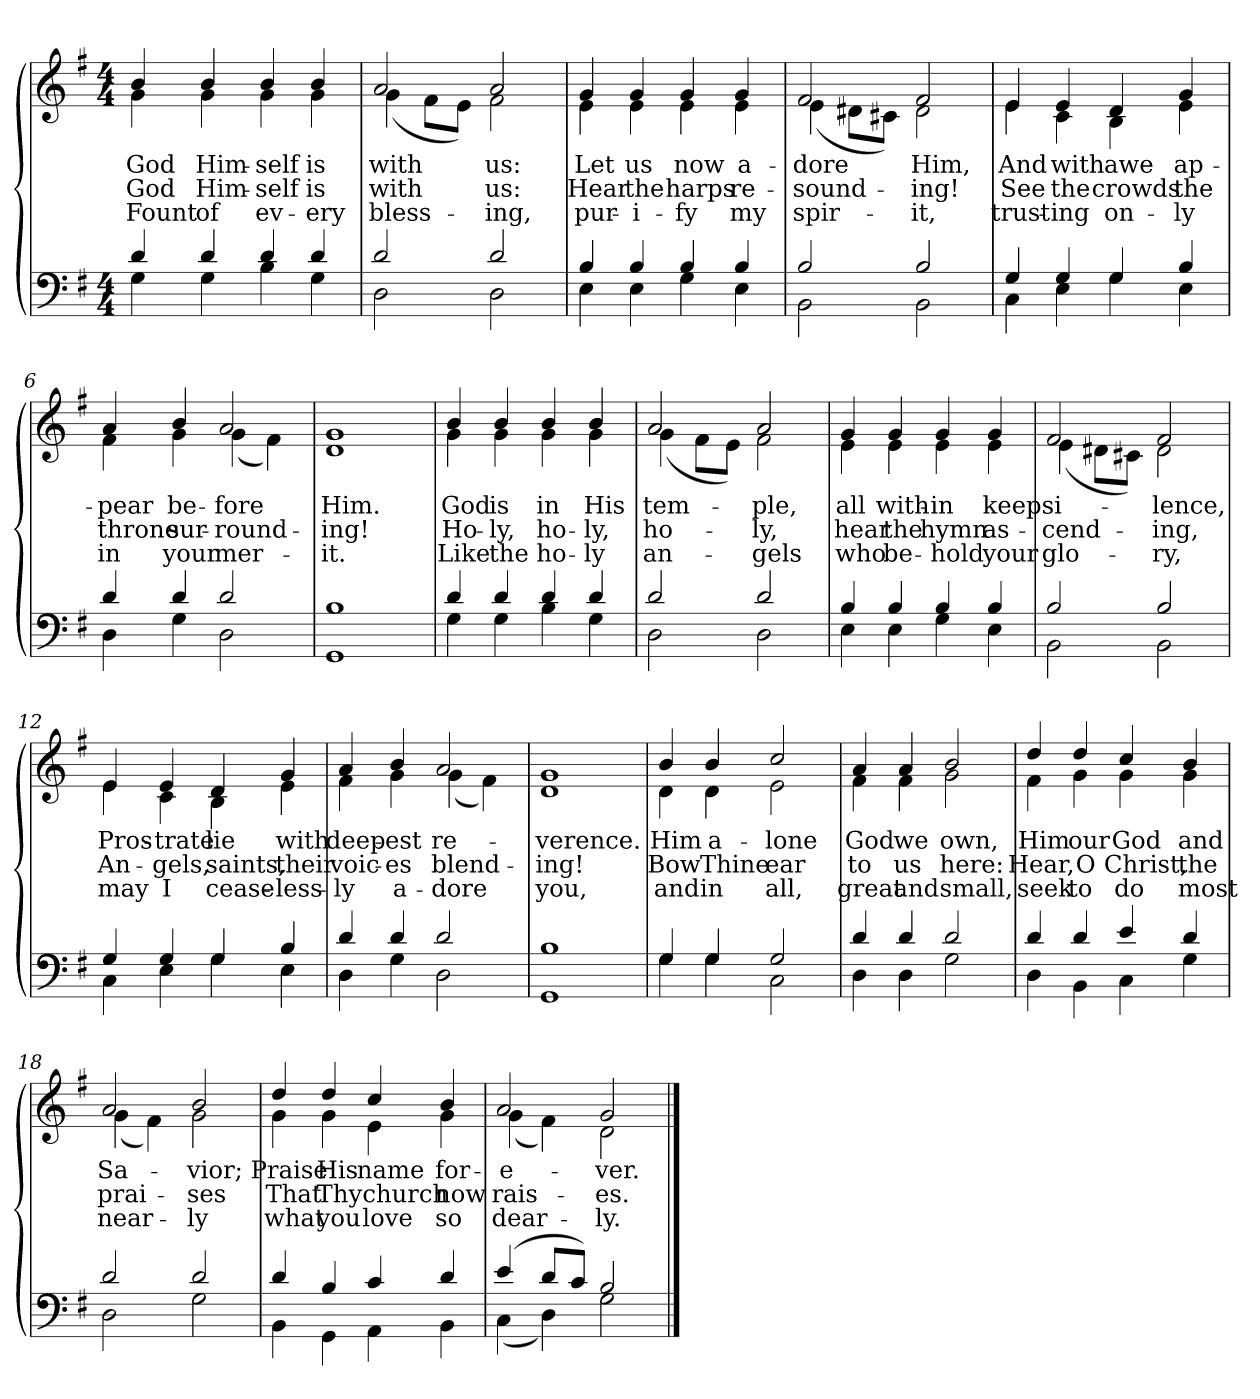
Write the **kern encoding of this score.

**kern	**kern	**text	**text	**text
*part2	*part1	*part1	*part1	*part1
*staff2	*staff1	*staff1	*staff1	*staff1
*clefF4	*clefG2	*	*	*
*k[f#]	*k[f#]	*	*	*
*M4/4	*M4/4	*	*	*
=1	=1	=1	=1	=1
*^	*	*	*	*
!	!	!LO:TX:b:i:t=Verse	!	!	!
!	!	!	!LO:LY:b	!LO:LY:b	!LO:LY:b
*	*	*^	*	*	*
4d/	4G\	4b/	4g\	God	God	Fount
!	!	!	!	!LO:LY:b	!LO:LY:b	!LO:LY:b
4d/	4G\	4b/	4g\	Him-	Him-	of
!	!	!	!	!LO:LY:b	!LO:LY:b	!LO:LY:b
4d/	4B\	4b/	4g\	-self	-self	ev-
!	!	!	!	!LO:LY:b	!LO:LY:b	!LO:LY:b
4d/	4G\	4b/	4g\	is	is	-ery
=2	=2	=2	=2	=2	=2	=2
!	!	!	!	!LO:LY:b	!LO:LY:b	!LO:LY:b
2d/	2D\	2a/	(<4g\	with	with	bless-
.	.	.	8f#\L	.	.	.
.	.	.	8e\J)	.	.	.
!	!	!	!	!LO:LY:b	!LO:LY:b	!LO:LY:b
2d/	2D\	2a/	2f#\	us:	us:	-ing,
!!LO:LB:g=z	!!
=3	=3	=3	=3	=3	=3	=3
!	!	!	!	!LO:LY:b	!LO:LY:b	!LO:LY:b
4B/	4E\	4g/	4e\	Let	Hear	pur-
!	!	!	!	!LO:LY:b	!LO:LY:b	!LO:LY:b
4B/	4E\	4g/	4e\	us	the	-i-
!	!	!	!	!LO:LY:b	!LO:LY:b	!LO:LY:b
4B/	4G\	4g/	4e\	now	harps	-fy
!	!	!	!	!LO:LY:b	!LO:LY:b	!LO:LY:b
4B/	4E\	4g/	4e\	a-	re-	my
=4	=4	=4	=4	=4	=4	=4
!	!	!	!	!LO:LY:b	!LO:LY:b	!LO:LY:b
2B/	2BB\	2f#/	(<4e\	-dore	-sound-	spir-
.	.	.	8d#X\L	.	.	.
.	.	.	8c#X\J)	.	.	.
!	!	!	!	!LO:LY:b	!LO:LY:b	!LO:LY:b
2B/	2BB\	2f#/	2d#\	Him,	-ing!	-it,
!!LO:LB:g=z	!!
=5	=5	=5	=5	=5	=5	=5
!	!	!	!	!LO:LY:b	!LO:LY:b	!LO:LY:b
4G/	4C\	4e/	4e\	And	See	trust-
!	!	!	!	!LO:LY:b	!LO:LY:b	!LO:LY:b
4G/	4E\	4e/	4c\	with	the	-ing
!	!	!	!	!LO:LY:b	!LO:LY:b	!LO:LY:b
4G/	4G\	4d/	4B\	awe	crowds	on-
!	!	!	!	!LO:LY:b	!LO:LY:b	!LO:LY:b
4B/	4E\	4g/	4e\	ap-	the	-ly
=6	=6	=6	=6	=6	=6	=6
!	!	!	!	!LO:LY:b	!LO:LY:b	!LO:LY:b
4d/	4D\	4a/	4f#\	-pear	throne	in
!	!	!	!	!LO:LY:b	!LO:LY:b	!LO:LY:b
4d/	4G\	4b/	4g\	be-	sur-	your
!	!	!	!	!LO:LY:b	!LO:LY:b	!LO:LY:b
2d/	2D\	2a/	(<4g\	-fore	-round-	mer-
.	.	.	4f#\)	.	.	.
=7	=7	=7	=7	=7	=7	=7
!	!	!	!	!LO:LY:b	!LO:LY:b	!LO:LY:b
1B	1GG	1g	1d	Him.	-ing!	-it.
!!LO:LB:g=z	!!
=8	=8	=8	=8	=8	=8	=8
!	!	!	!	!LO:LY:b	!LO:LY:b	!LO:LY:b
4d/	4G\	4b/	4g\	God	Ho-	Like
!	!	!	!	!LO:LY:b	!LO:LY:b	!LO:LY:b
4d/	4G\	4b/	4g\	is	-ly,	the
!	!	!	!	!LO:LY:b	!LO:LY:b	!LO:LY:b
4d/	4B\	4b/	4g\	in	ho-	ho-
!	!	!	!	!LO:LY:b	!LO:LY:b	!LO:LY:b
4d/	4G\	4b/	4g\	His	-ly,	-ly
=9	=9	=9	=9	=9	=9	=9
!	!	!	!	!LO:LY:b	!LO:LY:b	!LO:LY:b
2d/	2D\	2a/	(<4g\	tem-	ho-	an-
.	.	.	8f#\L	.	.	.
.	.	.	8e\J)	.	.	.
!	!	!	!	!LO:LY:b	!LO:LY:b	!LO:LY:b
2d/	2D\	2a/	2f#\	-ple,	-ly,	-gels
!!LO:LB:g=z	!!
=10	=10	=10	=10	=10	=10	=10
!	!	!	!	!LO:LY:b	!LO:LY:b	!LO:LY:b
4B/	4E\	4g/	4e\	all	hear	who
!	!	!	!	!LO:LY:b	!LO:LY:b	!LO:LY:b
4B/	4E\	4g/	4e\	with-	the	be-
!	!	!	!	!LO:LY:b	!LO:LY:b	!LO:LY:b
4B/	4G\	4g/	4e\	-in	hymn	-hold
!	!	!	!	!LO:LY:b	!LO:LY:b	!LO:LY:b
4B/	4E\	4g/	4e\	keep	as-	your
=11	=11	=11	=11	=11	=11	=11
!	!	!	!	!LO:LY:b	!LO:LY:b	!LO:LY:b
2B/	2BB\	2f#/	(<4e\	si-	-cend-	glo-
.	.	.	8d#X\L	.	.	.
.	.	.	8c#X\J)	.	.	.
!	!	!	!	!LO:LY:b	!LO:LY:b	!LO:LY:b
2B/	2BB\	2f#/	2d#\	-lence,	-ing,	-ry,
!!LO:LB:g=z	!!
=12	=12	=12	=12	=12	=12	=12
!	!	!	!	!LO:LY:b	!LO:LY:b	!LO:LY:b
4G/	4C\	4e/	4e\	Pros-	An-	may
!	!	!	!	!LO:LY:b	!LO:LY:b	!LO:LY:b
4G/	4E\	4e/	4c\	-trate	-gels,	I
!	!	!	!	!LO:LY:b	!LO:LY:b	!LO:LY:b
4G/	4G\	4d/	4B\	lie	saints,	cease-
!	!	!	!	!LO:LY:b	!LO:LY:b	!LO:LY:b
4B/	4E\	4g/	4e\	with	their	-less-
=13	=13	=13	=13	=13	=13	=13
!	!	!	!	!LO:LY:b	!LO:LY:b	!LO:LY:b
4d/	4D\	4a/	4f#\	deep-	voic-	-ly
!	!	!	!	!LO:LY:b	!LO:LY:b	!LO:LY:b
4d/	4G\	4b/	4g\	-est	-es	a-
!	!	!	!	!LO:LY:b	!LO:LY:b	!LO:LY:b
2d/	2D\	2a/	(<4g\	re-	blend-	-dore
.	.	.	4f#\)	.	.	.
=14	=14	=14	=14	=14	=14	=14
!	!	!	!	!LO:LY:b	!LO:LY:b	!LO:LY:b
1B	1GG	1g	1d	-verence.	-ing!	you,
!!LO:LB:g=z	!!
=15	=15	=15	=15	=15	=15	=15
!	!	!	!	!LO:LY:b	!LO:LY:b	!LO:LY:b
4G/	4G\	4b/	4d\	Him	Bow	and
!	!	!	!	!LO:LY:b	!LO:LY:b	!LO:LY:b
4G/	4G\	4b/	4d\	a-	Thine	in
!	!	!	!	!LO:LY:b	!LO:LY:b	!LO:LY:b
2G/	2C\	2cc/	2e\	-lone	ear	all,
=16	=16	=16	=16	=16	=16	=16
!	!	!	!	!LO:LY:b	!LO:LY:b	!LO:LY:b
4d/	4D\	4a/	4f#\	God	to	great
!	!	!	!	!LO:LY:b	!LO:LY:b	!LO:LY:b
4d/	4D\	4a/	4f#\	we	us	and
!	!	!	!	!LO:LY:b	!LO:LY:b	!LO:LY:b
2d/	2G\	2b/	2g\	own,	here:	small,
!!LO:LB:g=z	!!
=17	=17	=17	=17	=17	=17	=17
!	!	!	!	!LO:LY:b	!LO:LY:b	!LO:LY:b
4d/	4D\	4dd/	4f#\	Him	Hear,	seek
!	!	!	!	!LO:LY:b	!LO:LY:b	!LO:LY:b
4d/	4BB\	4dd/	4g\	our	O	to
!	!	!	!	!LO:LY:b	!LO:LY:b	!LO:LY:b
4e/	4C\	4cc/	4g\	God	Christ,	do
!	!	!	!	!LO:LY:b	!LO:LY:b	!LO:LY:b
4d/	4G\	4b/	4g\	and	the	most
=18	=18	=18	=18	=18	=18	=18
!	!	!	!	!LO:LY:b	!LO:LY:b	!LO:LY:b
2d/	2D\	2a/	(<4g\	Sa-	prai-	near-
.	.	.	4f#\)	.	.	.
!	!	!	!	!LO:LY:b	!LO:LY:b	!LO:LY:b
2d/	2G\	2b/	2g\	-vior;	-ses	-ly
!!LO:LB:g=z	!!
=19	=19	=19	=19	=19	=19	=19
!	!	!	!	!LO:LY:b	!LO:LY:b	!LO:LY:b
4d/	4BB\	4dd/	4g\	Praise	That	what
!	!	!	!	!LO:LY:b	!LO:LY:b	!LO:LY:b
4B/	4GG\	4dd/	4g\	His	Thy	you
!	!	!	!	!LO:LY:b	!LO:LY:b	!LO:LY:b
4c/	4AA\	4cc/	4e\	name	church	love
!	!	!	!	!LO:LY:b	!LO:LY:b	!LO:LY:b
4d/	4BB\	4b/	4g\	for-	now	so
=20	=20	=20	=20	=20	=20	=20
!	!	!	!	!LO:LY:b	!LO:LY:b	!LO:LY:b
(>4e/	(<4C\	2a/	(<4g\	-e-	rais-	dear-
8d/L	4D\)	.	4f#\)	.	.	.
8c/J)	.	.	.	.	.	.
!	!	!	!	!LO:LY:b	!LO:LY:b	!LO:LY:b
2B/	2G\	2g/	2d\	-ver.	-es.	-ly.
*v	*v	*	*	*	*	*
*	*v	*v	*	*	*
==	==	==	==	==
*-	*-	*-	*-	*-
